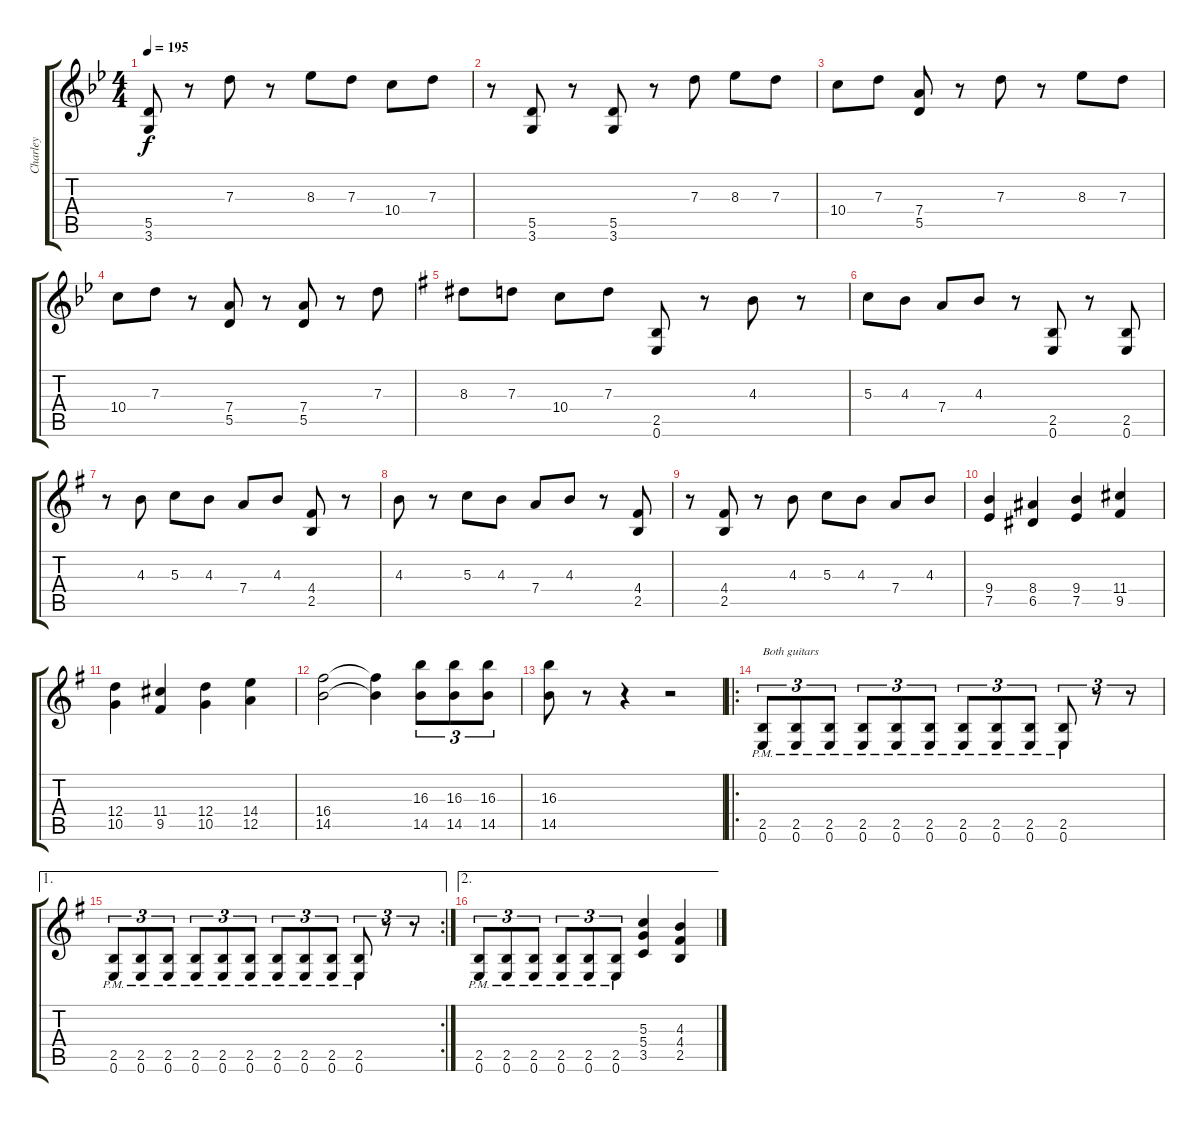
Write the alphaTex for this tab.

\track ("Charley" "Charley") {instrument overdrivenguitar}
\staff {score tabs}
\tuning (E4 B3 G3 D3 A2 E2) {hide}
\ts (4 4)
\tempo 195
\clef g2
\ks gminor
(5.5 3.6).8{dy f} r.8 7.3.8 r.8 8.3.8 7.3.8 10.4.8 7.3.8 |
r.8 (5.5 3.6).8 r.8 (5.5 3.6).8 r.8 7.3.8 8.3.8 7.3.8 |
10.4.8 7.3.8 (7.4 5.5).8 r.8 7.3.8 r.8 8.3.8 7.3.8 |
10.4.8 7.3.8 r.8 (7.4 5.5).8 r.8 (7.4 5.5).8 r.8 7.3.8 |
\ks eminor
8.3.8 7.3.8 10.4.8 7.3.8 (2.5 0.6).8 r.8 4.3.8 r.8 |
5.3.8 4.3.8 7.4.8 4.3.8 r.8 (2.5 0.6).8 r.8 (2.5 0.6).8 |
r.8 4.3.8 5.3.8 4.3.8 7.4.8 4.3.8 (4.4 2.5).8 r.8 |
4.3.8 r.8 5.3.8 4.3.8 7.4.8 4.3.8 r.8 (4.4 2.5).8 |
r.8 (4.4 2.5).8 r.8 4.3.8 5.3.8 4.3.8 7.4.8 4.3.8 |
(9.4 7.5).4 (8.4 6.5).4 (9.4 7.5).4 (11.4 9.5).4 |
(12.4 10.5).4 (11.4 9.5).4 (12.4 10.5).4 (14.4 12.5).4 |
(16.4 14.5).2 (16.4{t} 14.5{t}).4 (16.3 14.5).8{tu (3 2)} (16.3 14.5).8{tu (3 2)} (16.3 14.5).8{tu (3 2)} |
(16.3 14.5).8 r.8 r.4 r.2 |
\ro
(2.5{pm} 0.6{pm}).8{tu (3 2) txt "Both guitars"} (2.5{pm} 0.6{pm}).8{tu (3 2)} (2.5{pm} 0.6{pm}).8{tu (3 2)} (2.5{pm} 0.6{pm}).8{tu (3 2)} (2.5{pm} 0.6{pm}).8{tu (3 2)} (2.5{pm} 0.6{pm}).8{tu (3 2)} (2.5{pm} 0.6{pm}).8{tu (3 2)} (2.5{pm} 0.6{pm}).8{tu (3 2)} (2.5{pm} 0.6{pm}).8{tu (3 2)} (2.5{pm} 0.6{pm}).8{tu (3 2)} r.8{tu (3 2)} r.8{tu (3 2)} |
\ae 1
\rc 2
(2.5{pm} 0.6{pm}).8{tu (3 2)} (2.5{pm} 0.6{pm}).8{tu (3 2)} (2.5{pm} 0.6{pm}).8{tu (3 2)} (2.5{pm} 0.6{pm}).8{tu (3 2)} (2.5{pm} 0.6{pm}).8{tu (3 2)} (2.5{pm} 0.6{pm}).8{tu (3 2)} (2.5{pm} 0.6{pm}).8{tu (3 2)} (2.5{pm} 0.6{pm}).8{tu (3 2)} (2.5{pm} 0.6{pm}).8{tu (3 2)} (2.5{pm} 0.6{pm}).8{tu (3 2)} r.8{tu (3 2)} r.8{tu (3 2)} |
\ae 2
(2.5{pm} 0.6{pm}).8{tu (3 2)} (2.5{pm} 0.6{pm}).8{tu (3 2)} (2.5{pm} 0.6{pm}).8{tu (3 2)} (2.5{pm} 0.6{pm}).8{tu (3 2)} (2.5{pm} 0.6{pm}).8{tu (3 2)} (2.5{pm} 0.6{pm}).8{tu (3 2)} (5.3 5.4 3.5).4 (4.3 4.4 2.5).4
